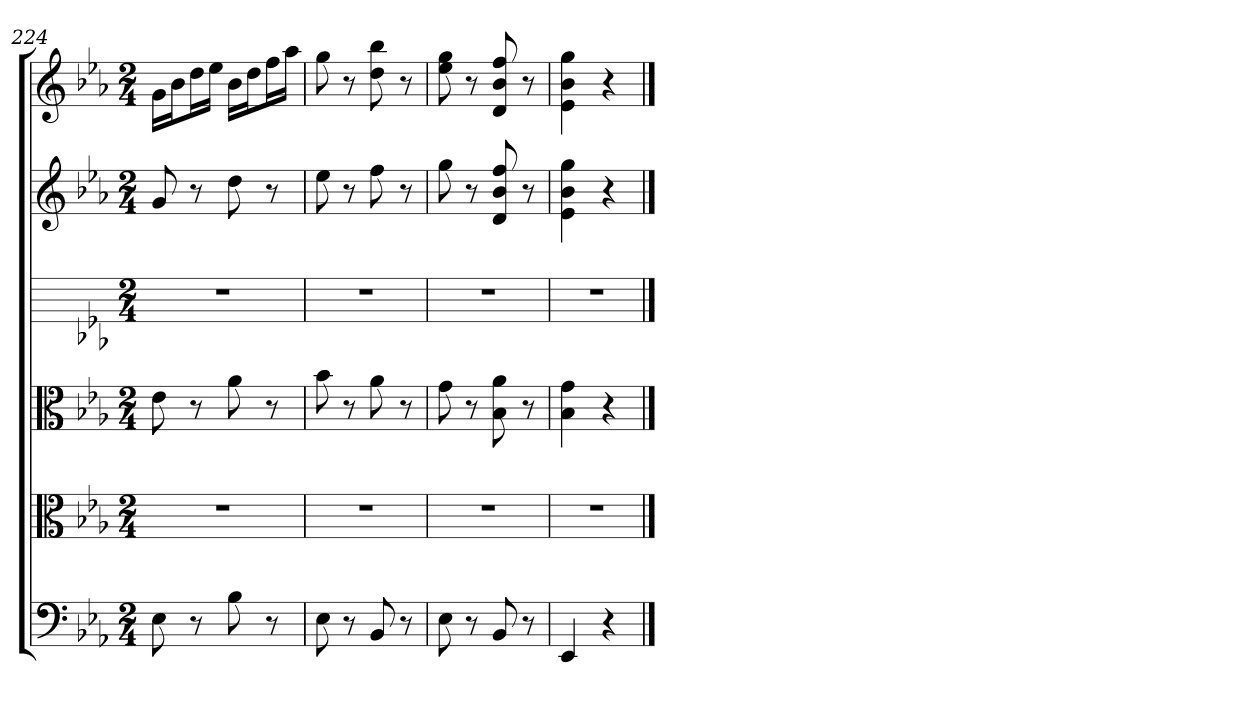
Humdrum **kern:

**kern	**kern	**kern	**kern	**kern	**kern
*part6	*part5	*part4	*part3	*part2	*part1
*staff6	*staff5	*staff4	*staff3	*staff2	*staff1
*clefF4	*clefC3	*clefC3	*	*	*
*k[b-e-a-]	*k[b-e-a-]	*k[b-e-a-]	*k[b-e-a-]	*k[b-e-a-]	*k[b-e-a-]
*E-:	*E-:	*E-:	*E-:	*E-:	*E-:
*M2/4	*M2/4	*M2/4	*M2/4	*M2/4	*M2/4
=224	=224	=224	=224	=224	=224
8E-	2r	8e-	2r	8g	16gLL
.	.	.	.	.	16b-J
8r	.	8r	.	8r	16ddL
.	.	.	.	.	16ee-JJ
8B-	.	8a-	.	8dd	16b-LL
.	.	.	.	.	16ddJ
8r	.	8r	.	8r	16ffL
.	.	.	.	.	16aa-JJ
=225	=225	=225	=225	=225	=225
8E-	2r	8b-	2r	8ee-	8gg
8r	.	8r	.	8r	8r
8BB-	.	8a-	.	8ff	8dd 8bb-
8r	.	8r	.	8r	8r
=226	=226	=226	=226	=226	=226
8E-	2r	8g	2r	8gg	8ee- 8gg
8r	.	8r	.	8r	8r
8BB-	.	8B- 8a-	.	8d 8b- 8ff	8d 8b- 8ff
8r	.	8r	.	8r	8r
=227	=227	=227	=227	=227	=227
4EE-	2r	4B- 4g	2r	4e- 4b- 4gg	4e- 4b- 4gg
4r	.	4r	.	4r	4r
==	==	==	==	==	==
*-	*-	*-	*-	*-	*-
